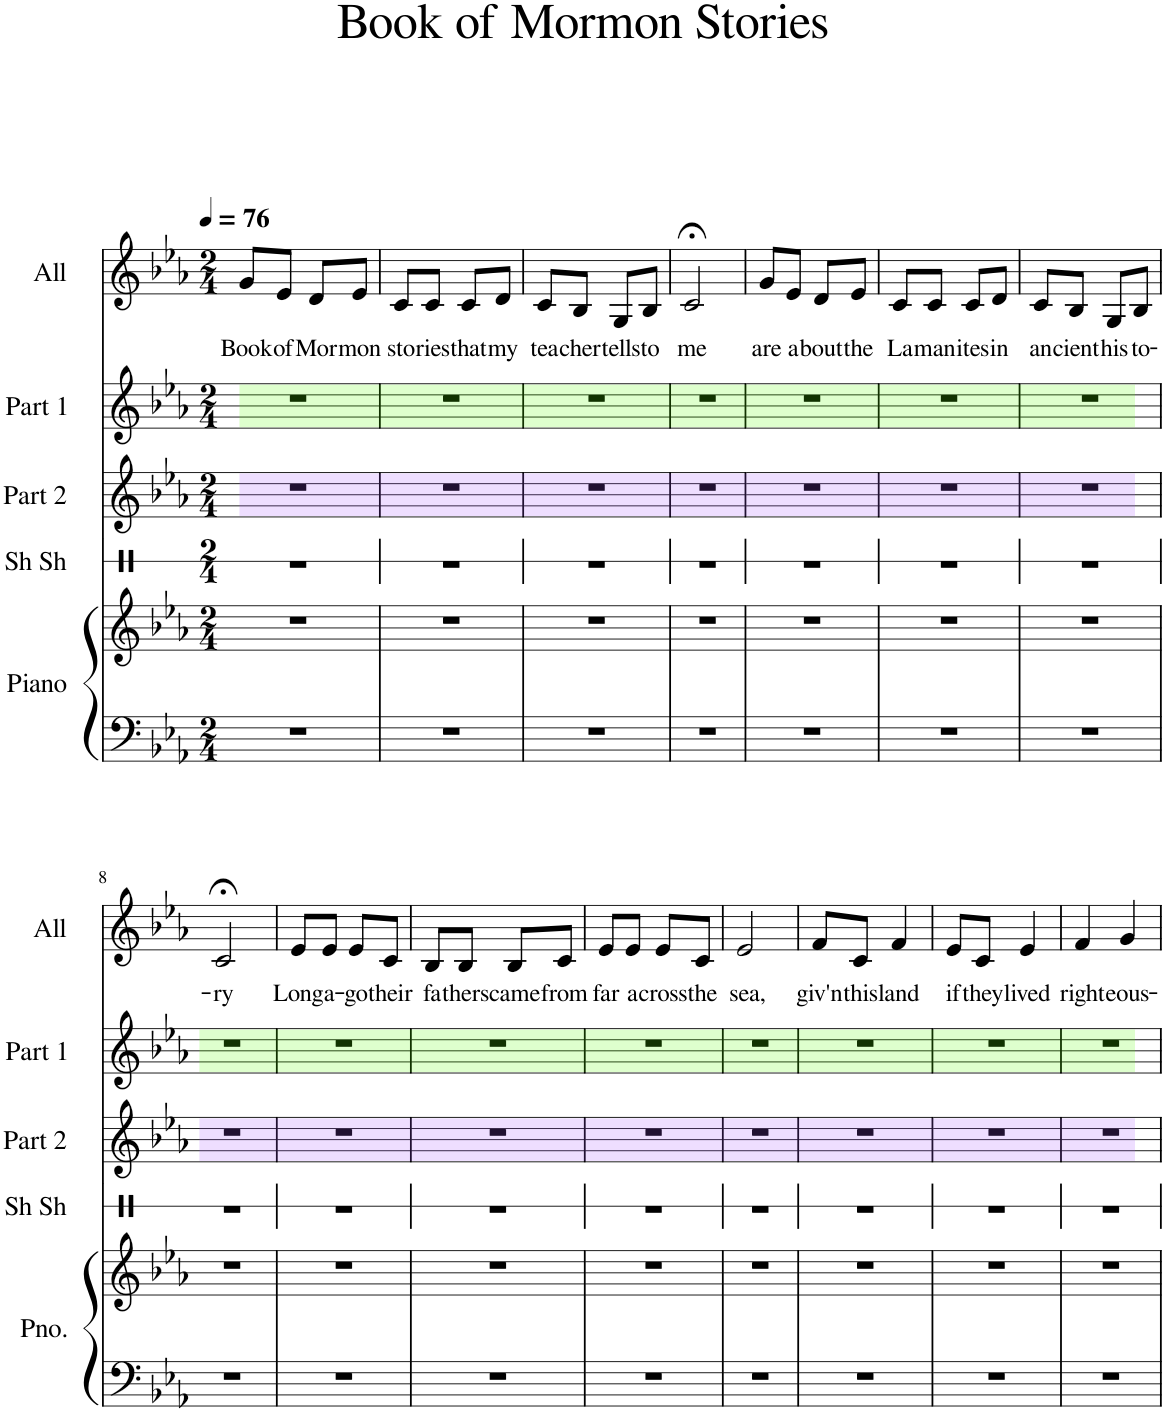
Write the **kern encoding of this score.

**kern	**kern	**kern	**kern	**kern	**kern	**text
*part5	*part5	*part4	*part3	*part2	*part1	*part1
*staff6	*staff5	*staff4	*staff3	*staff2	*staff1	*staff1
*I"Piano	*	*I"Sh Sh	*I"Part 2	*I"Part 1	*I"All	*
*I'Pno.	*	*I'Sh Sh	*I'Part 2	*I'Part 1	*I'All	*
*	*	*stria1	*	*	*	*
*clefF4	*clefG2	*clefX	*clefG2	*clefG2	*clefG2	*
*	*	*	*	*	*Trd1c2	*
*k[b-e-a-]	*k[b-e-a-]	*k[b-e-a-]	*k[b-e-a-]	*k[b-e-a-]	*k[b-e-a-]	*
*M2/4	*M2/4	*M2/4	*M2/4	*M2/4	*M2/4	*
*MM76	*MM76	*MM76	*MM76	*MM76	*MM76	*
=1	=1	=1	=1	=1	=1	=1
!	!	!	!	!	!	!LO:LY:b
2r	2r	2r	2r	2r	8g/L	Book
!	!	!	!	!	!	!LO:LY:b
.	.	.	.	.	8e-/J	of
!	!	!	!	!	!	!LO:LY:b
.	.	.	.	.	8d/L	Mor-
!	!	!	!	!	!	!LO:LY:b
.	.	.	.	.	8e-/J	-mon
=2	=2	=2	=2	=2	=2	=2
!	!	!	!	!	!	!LO:LY:b
2r	2r	2r	2r	2r	8c/L	sto-
!	!	!	!	!	!	!LO:LY:b
.	.	.	.	.	8c/J	-ries
!	!	!	!	!	!	!LO:LY:b
.	.	.	.	.	8c/L	that
!	!	!	!	!	!	!LO:LY:b
.	.	.	.	.	8d/J	my
=3	=3	=3	=3	=3	=3	=3
!	!	!	!	!	!	!LO:LY:b
2r	2r	2r	2r	2r	8c/L	tea-
!	!	!	!	!	!	!LO:LY:b
.	.	.	.	.	8B-/J	-cher
!	!	!	!	!	!	!LO:LY:b
.	.	.	.	.	8G/L	tells
!	!	!	!	!	!	!LO:LY:b
.	.	.	.	.	8B-/J	to
=4	=4	=4	=4	=4	=4	=4
!	!	!	!	!	!	!LO:LY:b
2r	2r	2r	2r	2r	2c;</	me
=5	=5	=5	=5	=5	=5	=5
!	!	!	!	!	!	!LO:LY:b
2r	2r	2r	2r	2r	8g/L	are
!	!	!	!	!	!	!LO:LY:b
.	.	.	.	.	8e-/J	a-
!	!	!	!	!	!	!LO:LY:b
.	.	.	.	.	8d/L	-bout
!	!	!	!	!	!	!LO:LY:b
.	.	.	.	.	8e-/J	the
=6	=6	=6	=6	=6	=6	=6
!	!	!	!	!	!	!LO:LY:b
2r	2r	2r	2r	2r	8c/L	La-
!	!	!	!	!	!	!LO:LY:b
.	.	.	.	.	8c/J	-man-
!	!	!	!	!	!	!LO:LY:b
.	.	.	.	.	8c/L	-ites
!	!	!	!	!	!	!LO:LY:b
.	.	.	.	.	8d/J	in
=7	=7	=7	=7	=7	=7	=7
!	!	!	!	!	!	!LO:LY:b
2r	2r	2r	2r	2r	8c/L	an-
!	!	!	!	!	!	!LO:LY:b
.	.	.	.	.	8B-/J	-cient
!	!	!	!	!	!	!LO:LY:b
.	.	.	.	.	8G/L	his-
!	!	!	!	!	!	!LO:LY:b
.	.	.	.	.	8B-/J	-to-
!!LO:LB:g=z
=8	=8	=8	=8	=8	=8	=8
!	!	!	!	!	!	!LO:LY:b
2r	2r	2r	2r	2r	2c;</	ry
=9	=9	=9	=9	=9	=9	=9
!	!	!	!	!	!	!LO:LY:b
2r	2r	2r	2r	2r	8e-/L	Long
!	!	!	!	!	!	!LO:LY:b
.	.	.	.	.	8e-/J	a-
!	!	!	!	!	!	!LO:LY:b
.	.	.	.	.	8e-/L	-go
!	!	!	!	!	!	!LO:LY:b
.	.	.	.	.	8c/J	their
=10	=10	=10	=10	=10	=10	=10
!	!	!	!	!	!	!LO:LY:b
2r	2r	2r	2r	2r	8B-/L	fa-
!	!	!	!	!	!	!LO:LY:b
.	.	.	.	.	8B-/J	-thers
!	!	!	!	!	!	!LO:LY:b
.	.	.	.	.	8B-/L	came
!	!	!	!	!	!	!LO:LY:b
.	.	.	.	.	8c/J	from
=11	=11	=11	=11	=11	=11	=11
!	!	!	!	!	!	!LO:LY:b
2r	2r	2r	2r	2r	8e-/L	far
!	!	!	!	!	!	!LO:LY:b
.	.	.	.	.	8e-/J	a-
!	!	!	!	!	!	!LO:LY:b
.	.	.	.	.	8e-/L	-cross
!	!	!	!	!	!	!LO:LY:b
.	.	.	.	.	8c/J	the
=12	=12	=12	=12	=12	=12	=12
!	!	!	!	!	!	!LO:LY:b
2r	2r	2r	2r	2r	2e-/	sea,
=13	=13	=13	=13	=13	=13	=13
!	!	!	!	!	!	!LO:LY:b
2r	2r	2r	2r	2r	8f/L	giv'n
!	!	!	!	!	!	!LO:LY:b
.	.	.	.	.	8c/J	this
!	!	!	!	!	!	!LO:LY:b
.	.	.	.	.	4f/	land
=14	=14	=14	=14	=14	=14	=14
!	!	!	!	!	!	!LO:LY:b
2r	2r	2r	2r	2r	8e-/L	if
!	!	!	!	!	!	!LO:LY:b
.	.	.	.	.	8c/J	they
!	!	!	!	!	!	!LO:LY:b
.	.	.	.	.	4e-/	lived
=15	=15	=15	=15	=15	=15	=15
!	!	!	!	!	!	!LO:LY:b
2r	2r	2r	2r	2r	4f/	right-
!	!	!	!	!	!	!LO:LY:b
.	.	.	.	.	4g/	-eous-
=	=	=	=	=	=	=
*-	*-	*-	*-	*-	*-	*-
